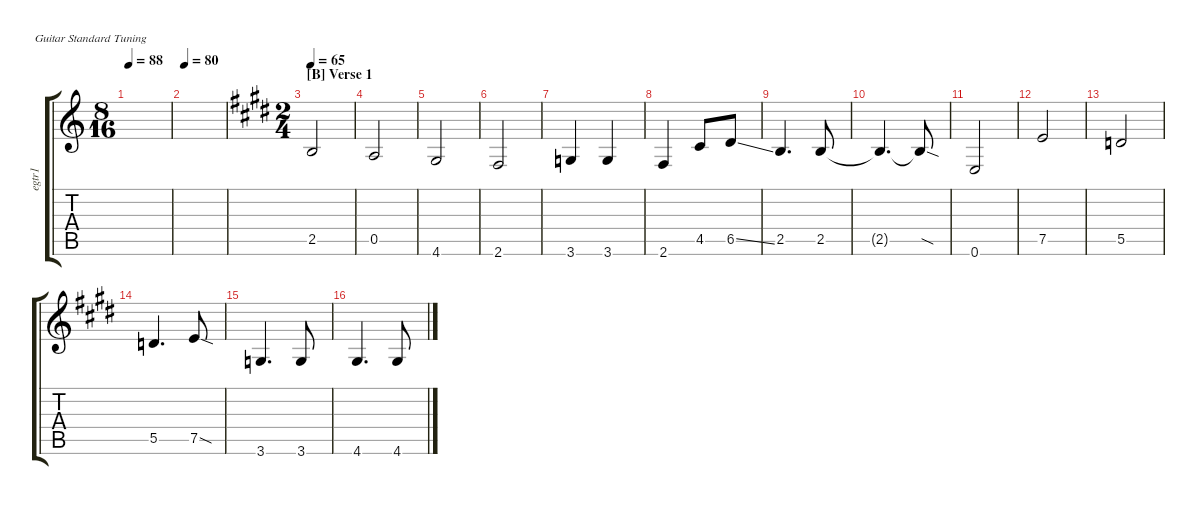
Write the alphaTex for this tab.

\defaultSystemsLayout 4
\hideDynamics
\bracketExtendMode groupsimilarinstruments
\otherSystemsTrackNameOrientation horizontal
\chordDiagramsInScore
\track ("E.Guitar I" "egtr1") {instrument electricpiano1}
\staff {score tabs}
\tuning (E4 B3 G3 D3 A2 E2)
\displaytranspose 12
\ts (8 16)
\tempo 88
\clef g2
\ks c
|
\tempo 80
|
\ts (2 4)
\beaming (8 2 2)
\section ("B" "Verse 1")
\tempo 65
\ks e
2.5{acc forcenatural}.2 |
0.5{acc forcenatural}.2 |
4.6{acc #}.2 |
2.6{acc #}.2 |
3.6{acc forcenatural}.4 3.6{acc forcenatural}.4 |
2.6{acc #}.4 4.5{acc #}.8 6.5{ss acc #}.8 |
2.5{acc forcenatural}.4{d} 2.5{acc forcenatural}.8 |
2.5{t acc forcenatural}.4{d} 2.5{sod t acc forcenatural}.8 |
0.6{acc forcenatural}.2 |
7.5{acc forcenatural}.2 |
5.5{acc forcenatural}.2 |
5.5{acc forcenatural}.4{d} 7.5{sod acc forcenatural}.8 |
3.6{acc forcenatural}.4{d} 3.6{acc forcenatural}.8 |
4.6{acc #}.4{d} 4.6{acc #}.8
